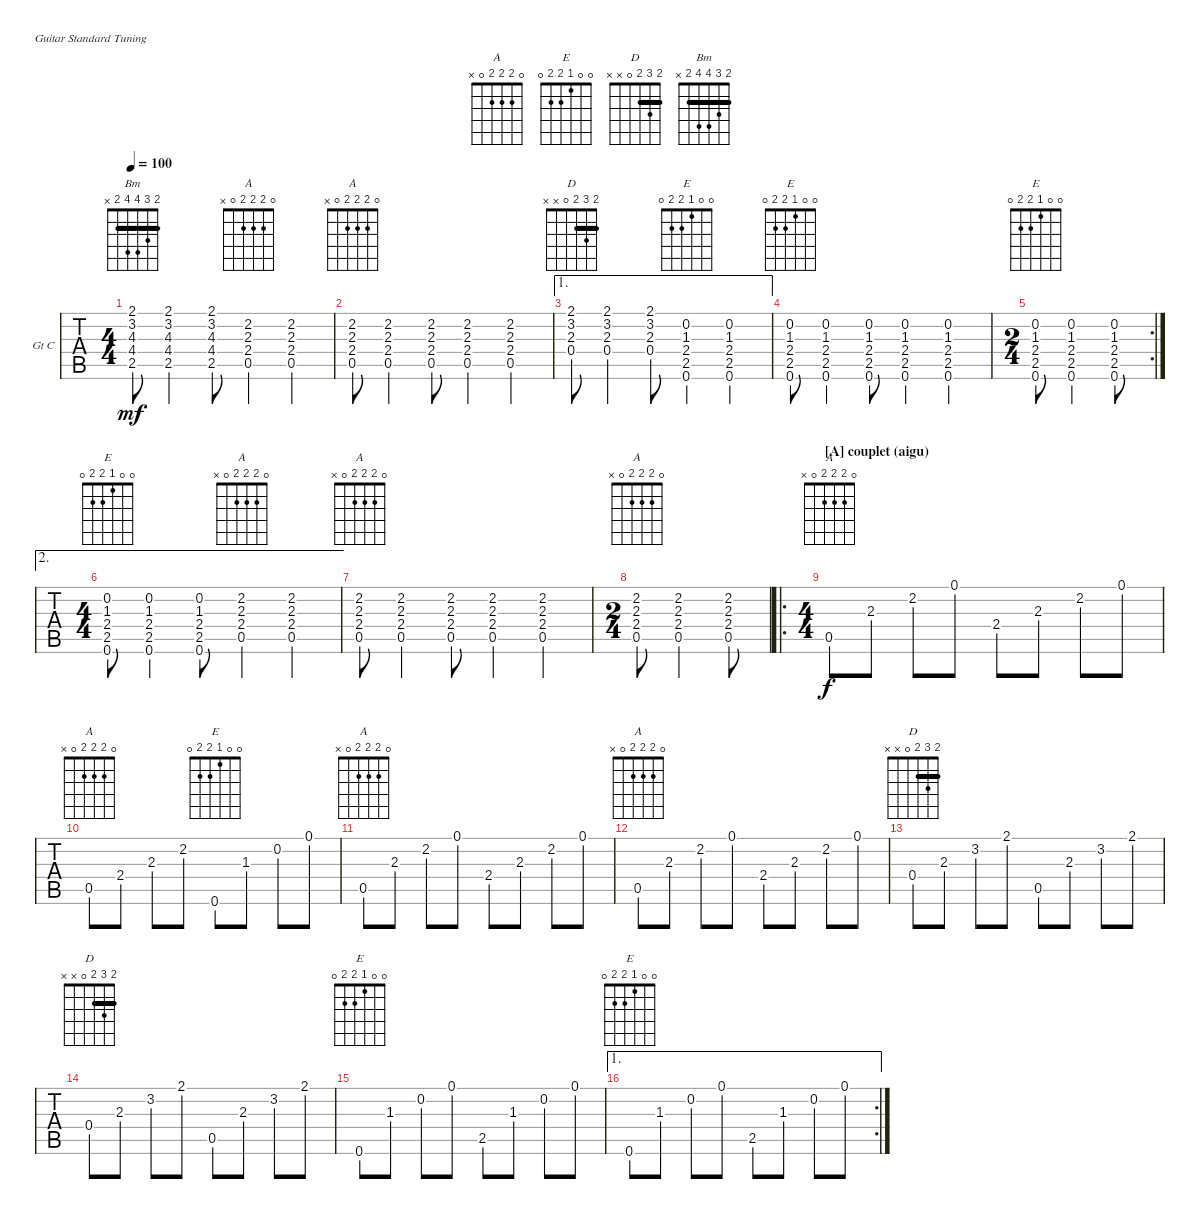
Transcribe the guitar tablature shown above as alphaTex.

\defaultSystemsLayout 4
\bracketExtendMode nobrackets
\firstSystemTrackNameOrientation horizontal
\otherSystemsTrackNameOrientation horizontal
\chordDiagramsInScore
\track ("Guitar Chords" "Gt C") {instrument acousticguitarsteel}
\staff {tabs}
\tuning (E4 B3 G3 D3 A2 E2)
\chord ("A" 0 2 2 2 0 x)
\chord ("E" 0 0 1 2 2 0)
\chord ("D" 2 3 2 0 x x) {barre 2}
\chord ("Bm" 2 3 4 4 2 x) {barre 2}
\ts (4 4)
\tempo 100
\clef g2
\ks a
(4.4 4.3 3.2 2.1 2.5).8{ch "Bm" dy mf} (4.4 4.3 3.2 2.1 2.5).4 (4.4 4.3 3.2 2.1 2.5).8 (0.5 2.4 2.3 2.2).4{ch "A"} (0.5 2.4 2.3 2.2).4 |
(0.5 2.4 2.3 2.2).8{ch "A"} (0.5 2.4 2.3 2.2).4 (0.5 2.4 2.3 2.2).8 (0.5 2.4 2.3 2.2).4 (0.5 2.4 2.3 2.2).4 |
\ae 1
(0.4 2.3 3.2 2.1).8{ch "D"} (0.4 2.3 3.2 2.1).4 (0.4 2.3 3.2 2.1).8 (2.5 2.4 1.3 0.2 0.6).4{ch "E"} (2.5 2.4 1.3 0.2 0.6).4 |
(2.5 2.4 1.3 0.2 0.6).8{ch "E"} (2.5 2.4 1.3 0.2 0.6).4 (2.5 2.4 1.3 0.2 0.6).8 (2.5 2.4 1.3 0.2 0.6).4 (2.5 2.4 1.3 0.2 0.6).4 |
\rc 2
\ts (2 4)
(2.5 2.4 1.3 0.2 0.6).8{ch "E"} (2.5 2.4 1.3 0.2 0.6).4 (2.5 2.4 1.3 0.2 0.6).8 |
\ae 2
\ts (4 4)
(2.5 2.4 1.3 0.2 0.6).8{ch "E"} (2.5 2.4 1.3 0.2 0.6).4 (2.5 2.4 1.3 0.2 0.6).8 (0.5 2.4 2.3 2.2).4{ch "A"} (0.5 2.4 2.3 2.2).4 |
(0.5 2.4 2.3 2.2).8{ch "A"} (0.5 2.4 2.3 2.2).4 (0.5 2.4 2.3 2.2).8 (0.5 2.4 2.3 2.2).4 (0.5 2.4 2.3 2.2).4 |
\ts (2 4)
(0.5 2.4 2.3 2.2).8{ch "A"} (0.5 2.4 2.3 2.2).4 (0.5 2.4 2.3 2.2).8 |
\ro
\ts (4 4)
\section ("A" "couplet (aigu)")
0.5.8{ch "A" dy f} 2.3.8 2.2.8 0.1.8 2.4.8 2.3.8 2.2.8 0.1.8 |
0.5.8{ch "A"} 2.4.8 2.3.8 2.2.8 0.6.8{ch "E"} 1.3.8 0.2.8 0.1.8 |
0.5.8{ch "A"} 2.3.8 2.2.8 0.1.8 2.4.8 2.3.8 2.2.8 0.1.8 |
0.5.8{ch "A"} 2.3.8 2.2.8 0.1.8 2.4.8 2.3.8 2.2.8 0.1.8 |
0.4.8{ch "D"} 2.3.8 3.2.8 2.1.8 0.5.8 2.3.8 3.2.8 2.1.8 |
0.4.8{ch "D"} 2.3.8 3.2.8 2.1.8 0.5.8 2.3.8 3.2.8 2.1.8 |
0.6.8{ch "E"} 1.3.8 0.2.8 0.1.8 2.5.8 1.3.8 0.2.8 0.1.8 |
\ae 1
\rc 2
0.6.8{ch "E"} 1.3.8 0.2.8 0.1.8 2.5.8 1.3.8 0.2.8 0.1.8
